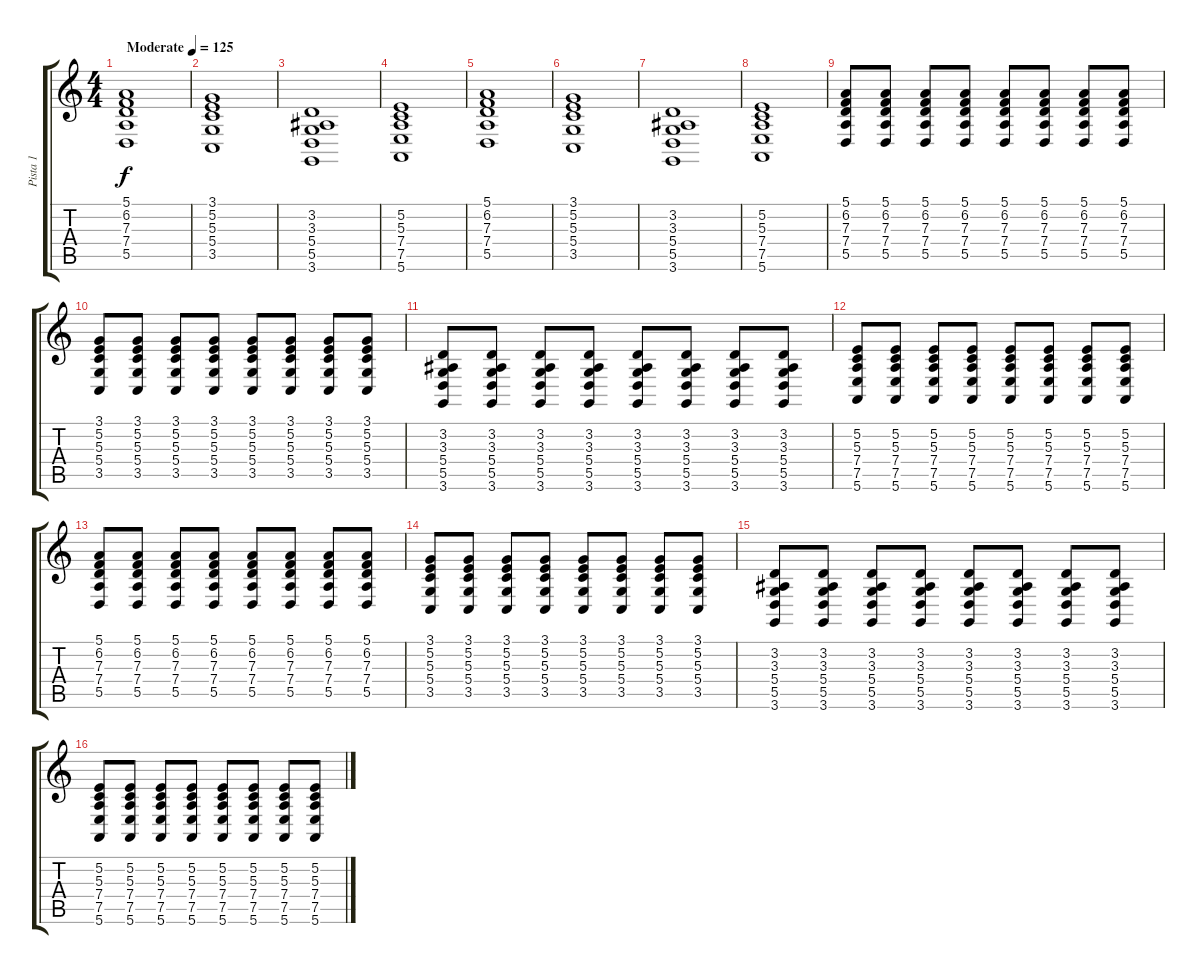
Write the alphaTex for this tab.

\track ("Pista 1" "Pista 1") {instrument electricgrandpiano}
\staff {score tabs}
\tuning (E4 B3 G3 D3 A2 E2) {hide}
\ts (4 4)
\tempo (125 "Moderate")
\clef g2
\ks c
(5.1 6.2 7.3 7.4 5.5).1{dy f instrument electricgrandpiano} |
(3.1 5.2 5.3 5.4 3.5).1 |
(3.2 3.3 5.4 5.5 3.6).1 |
(5.2 5.3 7.4 7.5 5.6).1 |
(5.1 6.2 7.3 7.4 5.5).1 |
(3.1 5.2 5.3 5.4 3.5).1 |
(3.2 3.3 5.4 5.5 3.6).1 |
(5.2 5.3 7.4 7.5 5.6).1 |
(5.1 6.2 7.3 7.4 5.5).8 (5.1 6.2 7.3 7.4 5.5).8 (5.1 6.2 7.3 7.4 5.5).8 (5.1 6.2 7.3 7.4 5.5).8 (5.1 6.2 7.3 7.4 5.5).8 (5.1 6.2 7.3 7.4 5.5).8 (5.1 6.2 7.3 7.4 5.5).8 (5.1 6.2 7.3 7.4 5.5).8 |
(3.1 5.2 5.3 5.4 3.5).8 (3.1 5.2 5.3 5.4 3.5).8 (3.1 5.2 5.3 5.4 3.5).8 (3.1 5.2 5.3 5.4 3.5).8 (3.1 5.2 5.3 5.4 3.5).8 (3.1 5.2 5.3 5.4 3.5).8 (3.1 5.2 5.3 5.4 3.5).8 (3.1 5.2 5.3 5.4 3.5).8 |
(3.2 3.3 5.4 5.5 3.6).8 (3.2 3.3 5.4 5.5 3.6).8 (3.2 3.3 5.4 5.5 3.6).8 (3.2 3.3 5.4 5.5 3.6).8 (3.2 3.3 5.4 5.5 3.6).8 (3.2 3.3 5.4 5.5 3.6).8 (3.2 3.3 5.4 5.5 3.6).8 (3.2 3.3 5.4 5.5 3.6).8 |
(5.2 5.3 7.4 7.5 5.6).8 (5.2 5.3 7.4 7.5 5.6).8 (5.2 5.3 7.4 7.5 5.6).8 (5.2 5.3 7.4 7.5 5.6).8 (5.2 5.3 7.4 7.5 5.6).8 (5.2 5.3 7.4 7.5 5.6).8 (5.2 5.3 7.4 7.5 5.6).8 (5.2 5.3 7.4 7.5 5.6).8 |
(5.1 6.2 7.3 7.4 5.5).8 (5.1 6.2 7.3 7.4 5.5).8 (5.1 6.2 7.3 7.4 5.5).8 (5.1 6.2 7.3 7.4 5.5).8 (5.1 6.2 7.3 7.4 5.5).8 (5.1 6.2 7.3 7.4 5.5).8 (5.1 6.2 7.3 7.4 5.5).8 (5.1 6.2 7.3 7.4 5.5).8 |
(3.1 5.2 5.3 5.4 3.5).8 (3.1 5.2 5.3 5.4 3.5).8 (3.1 5.2 5.3 5.4 3.5).8 (3.1 5.2 5.3 5.4 3.5).8 (3.1 5.2 5.3 5.4 3.5).8 (3.1 5.2 5.3 5.4 3.5).8 (3.1 5.2 5.3 5.4 3.5).8 (3.1 5.2 5.3 5.4 3.5).8 |
(3.2 3.3 5.4 5.5 3.6).8 (3.2 3.3 5.4 5.5 3.6).8 (3.2 3.3 5.4 5.5 3.6).8 (3.2 3.3 5.4 5.5 3.6).8 (3.2 3.3 5.4 5.5 3.6).8 (3.2 3.3 5.4 5.5 3.6).8 (3.2 3.3 5.4 5.5 3.6).8 (3.2 3.3 5.4 5.5 3.6).8 |
(5.2 5.3 7.4 7.5 5.6).8 (5.2 5.3 7.4 7.5 5.6).8 (5.2 5.3 7.4 7.5 5.6).8 (5.2 5.3 7.4 7.5 5.6).8 (5.2 5.3 7.4 7.5 5.6).8 (5.2 5.3 7.4 7.5 5.6).8 (5.2 5.3 7.4 7.5 5.6).8 (5.2 5.3 7.4 7.5 5.6).8
